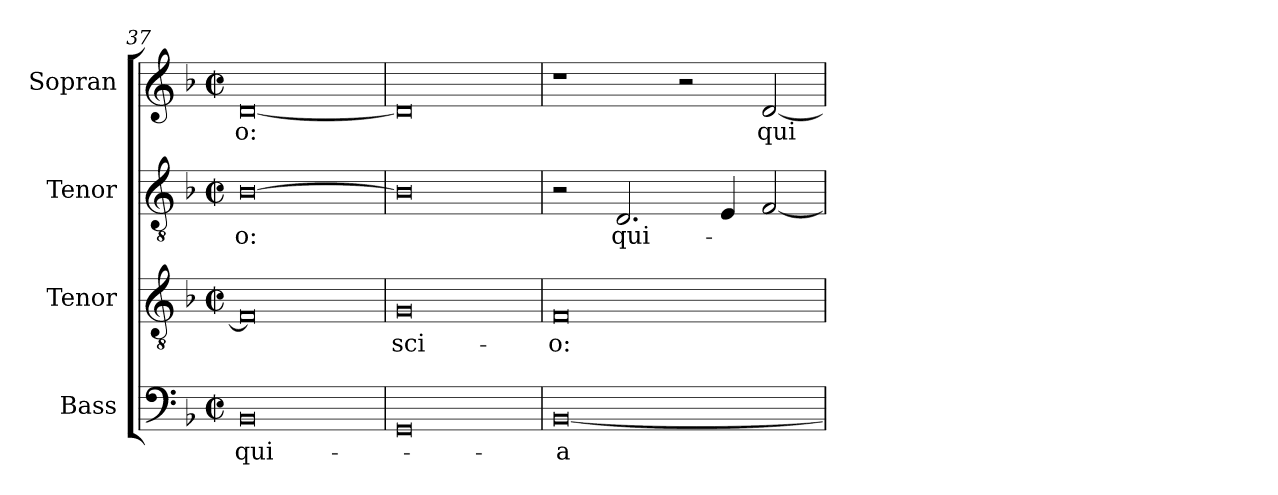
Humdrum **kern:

**kern	**text	**kern	**text	**kern	**text	**kern	**text
*part4	*part4	*part3	*part3	*part2	*part2	*part1	*part1
*staff4	*staff4	*staff3	*staff3	*staff2	*staff2	*staff1	*staff1
*I"Bass	*	*I"Tenor	*	*I"Tenor	*	*I"Sopran	*
*	*	*I'Tenor	*	*	*	*	*
*clefF4	*	*clefGv2	*	*clefGv2	*	*clefG2	*
*	*	*ITrd7c12	*	*ITrd7c12	*	*	*
*k[b-]	*	*k[b-]	*	*k[b-]	*	*k[b-]	*
*F:	*	*F:	*	*F:	*	*F:	*
*M2/2	*	*M2/2	*	*M2/2	*	*M2/2	*
*met(c|)	*	*met(c|)	*	*met(c|)	*	*met(c|)	*
=37	=37	=37	=37	=37	=37	=37	=37
!	!LO:LY:b:color=#000000	!	!	!	!	!	!
!	!	!	!	!	!LO:LY:b:color=#000000	!	!
!	!	!	!	!	!	!	!LO:LY:b:color=#000000
0BB-i	qui-	0FFi]	.	[>0BB-i	-o:	[<0di	-o:
=38	=38	=38	=38	=38	=38	=38	=38
!	!	!	!LO:LY:b:color=#000000	!	!	!	!
0GGi	.	0GGi	-sci-	0BB-i]	.	0di]	.
!!LO:LB:g=z
=39	=39	=39	=39	=39	=39	=39	=39
!	!LO:LY:b:color=#000000	!	!	!	!	!	!
!	!	!	!LO:LY:b:color=#000000	!	!	!	!
[<0BB-i	-a	0FFi	-o:	2r	.	1r	.
!	!	!	!	!	!LO:LY:b:color=#000000	!	!
.	.	.	.	2.DDi/	qui-	.	.
.	.	.	.	.	.	2r	.
.	.	.	.	4EEi/	.	.	.
!	!	!	!	!	!	!	!LO:LY:b:color=#000000
.	.	.	.	[<2FFi/	.	[<2di/	qui-
=	=	=	=	=	=	=	=
*-	*-	*-	*-	*-	*-	*-	*-
